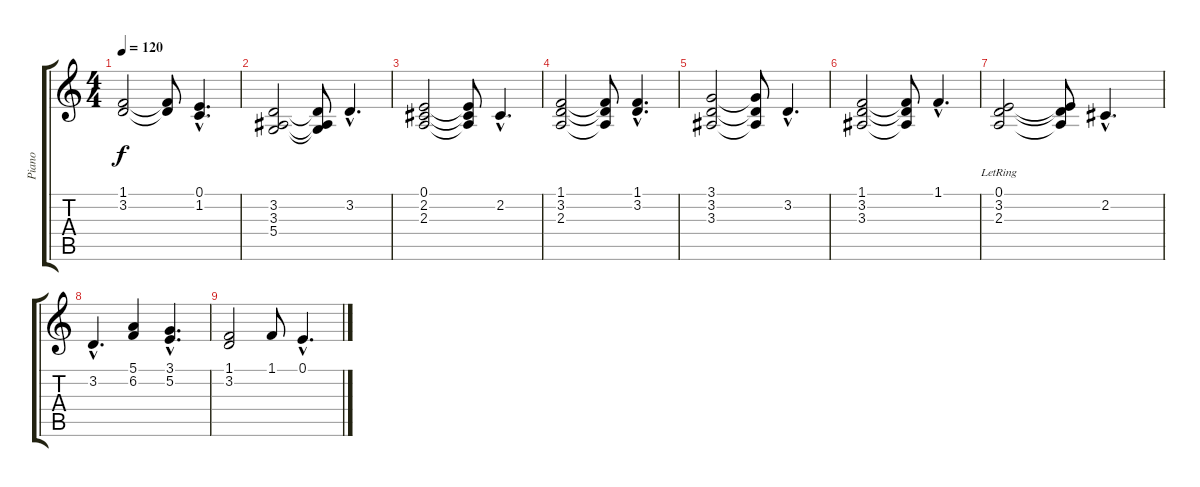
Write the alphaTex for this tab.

\track ("Piano" "Piano") {instrument electricpiano2}
\staff {score tabs}
\tuning (E4 B3 G3 D3 A2 E2) {hide}
\ts (4 4)
\tempo 120
\clef g2
\ks c
(1.1 3.2).2{dy f} (1.1{t} 3.2{t}).8 (0.1{hac} 1.2{hac}).4{d} |
(3.2 3.3 5.4).2 (3.2{t} 3.3{t} 5.4{t}).8 3.2{hac}.4{d} |
(0.1 2.2 2.3).2 (0.1{t} 2.2{t} 2.3{t}).8 2.2{hac}.4{d} |
(1.1 3.2 2.3).2 (1.1{t} 3.2{t} 2.3{t}).8 (1.1{hac} 3.2{hac}).4{d} |
(3.1 3.2 3.3).2 (3.1{t} 3.2{t} 3.3{t}).8 3.2{hac}.4{d} |
(1.1 3.2 3.3).2 (1.1{t} 3.2{t} 3.3{t}).8 1.1{hac}.4{d} |
(0.1{lr} 3.2 2.3{lr}).2 (0.1{t} 3.2{t} 2.3{t}).8 2.2{hac}.4{d} |
3.2{hac}.4{d} (5.1 6.2).4 (3.1{hac} 5.2{hac}).4{d} |
(1.1 3.2).2 1.1.8 0.1{hac}.4{d}
